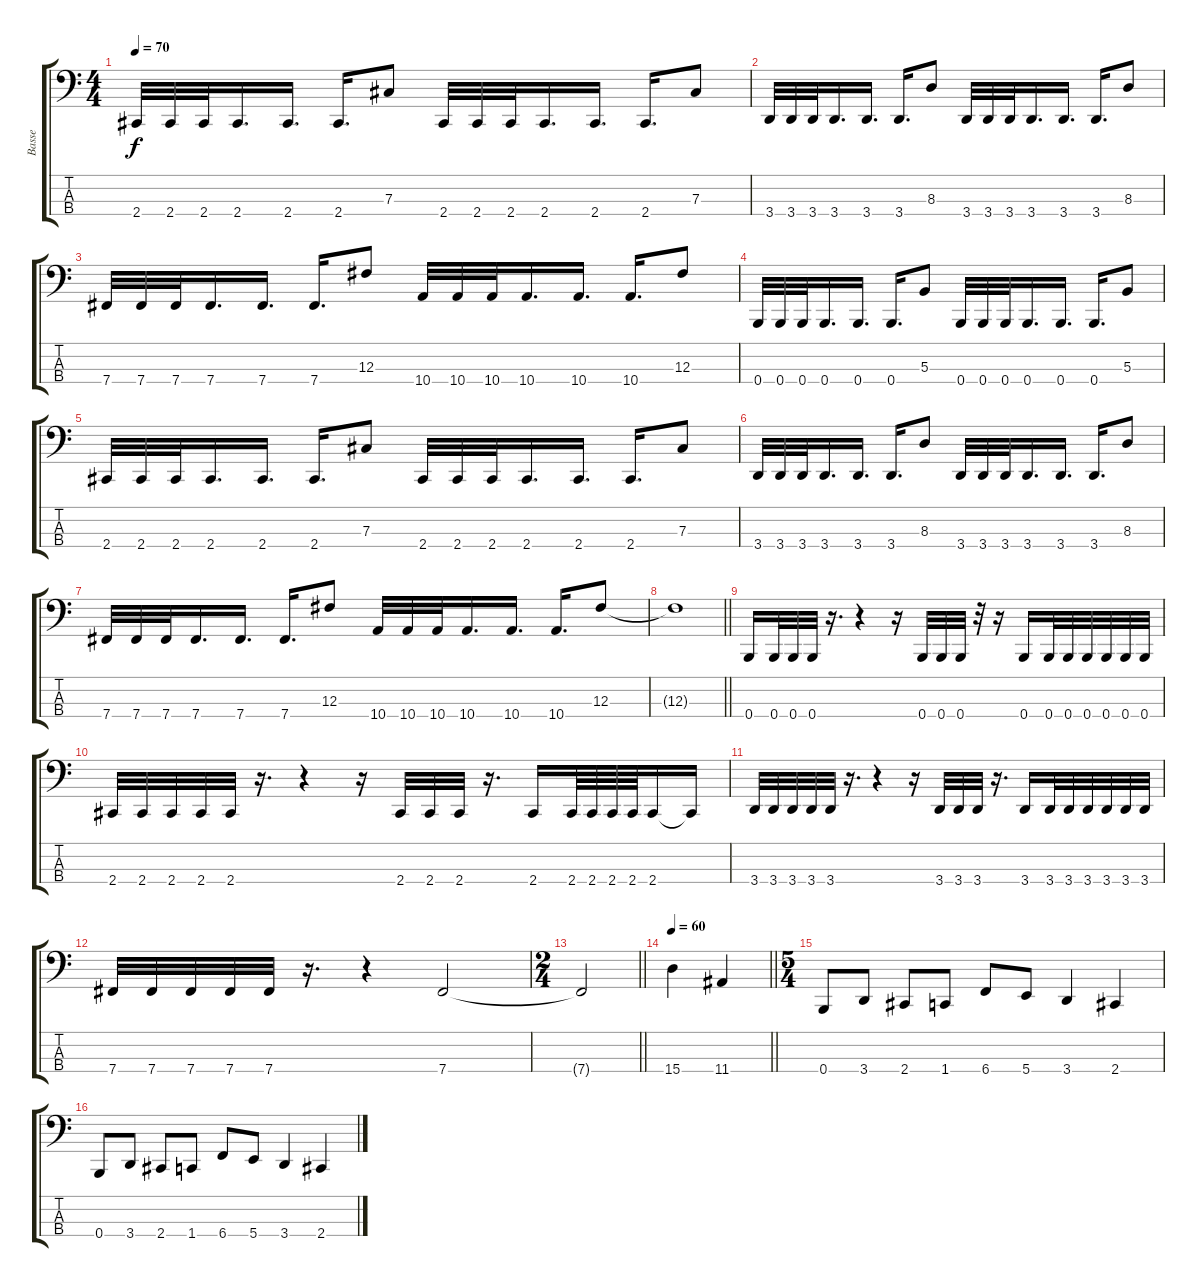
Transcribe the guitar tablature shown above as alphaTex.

\track ("Basse" "Basse") {instrument electricbassfinger}
\staff {score tabs}
\tuning (E2 B1 Gb1 B0) {hide}
\ts (4 4)
\tempo 70
\clef f4
\ks c
2.4.32{dy f} 2.4.32 2.4.32 2.4.16{d} 2.4.16{d} 2.4.16{d} 7.3.8 2.4.32 2.4.32 2.4.32 2.4.16{d} 2.4.16{d} 2.4.16{d} 7.3.8 |
3.4.32 3.4.32 3.4.32 3.4.16{d} 3.4.16{d} 3.4.16{d} 8.3.8 3.4.32 3.4.32 3.4.32 3.4.16{d} 3.4.16{d} 3.4.16{d} 8.3.8 |
7.4.32 7.4.32 7.4.32 7.4.16{d} 7.4.16{d} 7.4.16{d} 12.3.8 10.4.32 10.4.32 10.4.32 10.4.16{d} 10.4.16{d} 10.4.16{d} 12.3.8 |
0.4.32 0.4.32 0.4.32 0.4.16{d} 0.4.16{d} 0.4.16{d} 5.3.8 0.4.32 0.4.32 0.4.32 0.4.16{d} 0.4.16{d} 0.4.16{d} 5.3.8 |
2.4.32 2.4.32 2.4.32 2.4.16{d} 2.4.16{d} 2.4.16{d} 7.3.8 2.4.32 2.4.32 2.4.32 2.4.16{d} 2.4.16{d} 2.4.16{d} 7.3.8 |
3.4.32 3.4.32 3.4.32 3.4.16{d} 3.4.16{d} 3.4.16{d} 8.3.8 3.4.32 3.4.32 3.4.32 3.4.16{d} 3.4.16{d} 3.4.16{d} 8.3.8 |
7.4.32 7.4.32 7.4.32 7.4.16{d} 7.4.16{d} 7.4.16{d} 12.3.8 10.4.32 10.4.32 10.4.32 10.4.16{d} 10.4.16{d} 10.4.16{d} 12.3.8 |
\barLineRight lightlight
12.3{t}.1 |
\section ("" "")
0.4.16 0.4.32 0.4.32 0.4.32 r.16{d} r.4 r.16 0.4.32 0.4.32 0.4.32 r.32 r.16 0.4.16 0.4.32 0.4.32 0.4.32 0.4.32 0.4.32 0.4.32 |
2.4.32 2.4.32 2.4.32 2.4.32 2.4.32 r.16{d} r.4 r.16 2.4.32 2.4.32 2.4.32 r.16{d} 2.4.16 2.4.64 2.4.64 2.4.64 2.4.64 2.4.16 2.4{t}.16 |
3.4.32 3.4.32 3.4.32 3.4.32 3.4.32 r.16{d} r.4 r.16 3.4.32 3.4.32 3.4.32 r.16{d} 3.4.16 3.4.32 3.4.32 3.4.32 3.4.32 3.4.32 3.4.32 |
7.4.32 7.4.32 7.4.32 7.4.32 7.4.32 r.16{d} r.4 7.4.2 |
\ts (2 4)
\barLineRight lightlight
7.4{t}.2 |
\section ("" "")
\tempo 60
\barLineRight lightlight
15.4.4 11.4.4 |
\ts (5 4)
\section ("" "")
0.4.8 3.4.8 2.4.8 1.4.8 6.4.8 5.4.8 3.4.4 2.4.4 |
0.4.8 3.4.8 2.4.8 1.4.8 6.4.8 5.4.8 3.4.4 2.4.4
